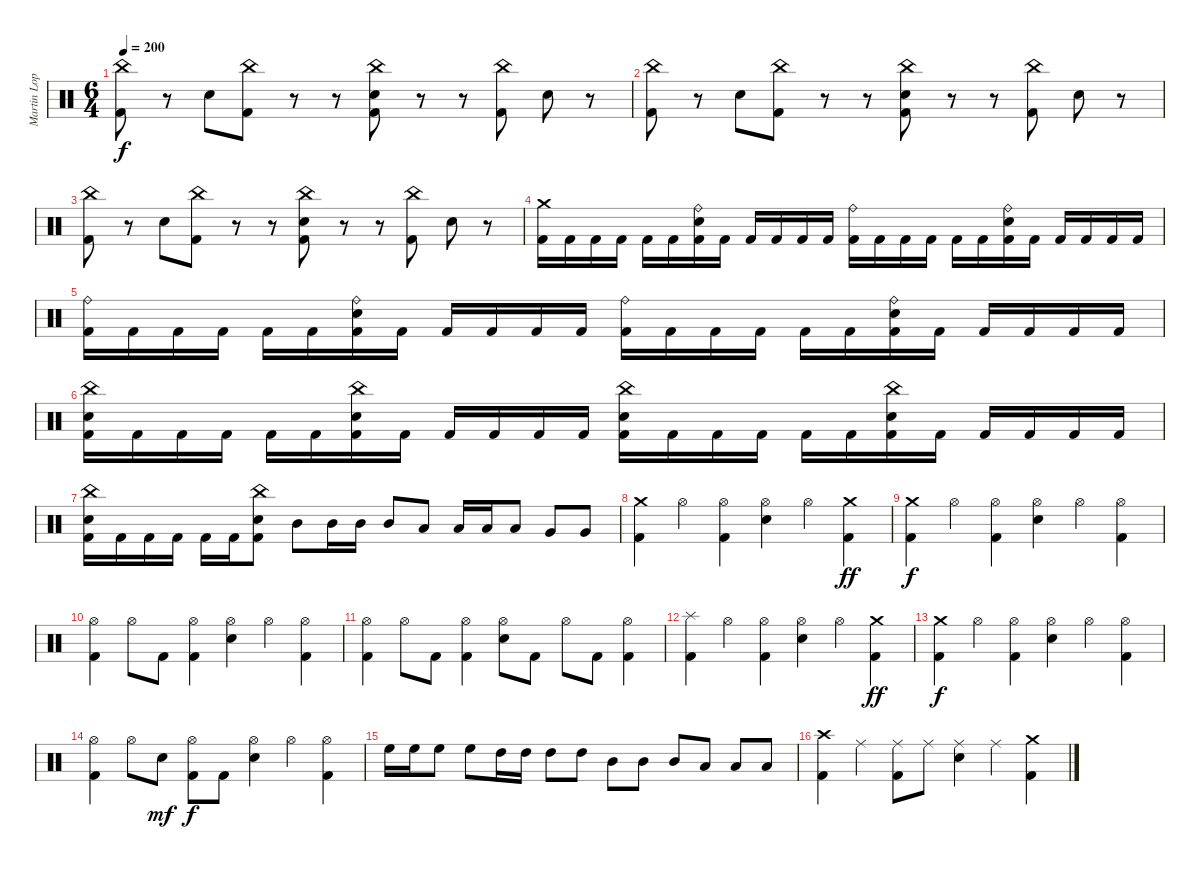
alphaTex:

\track ("Martin Lopez" "Martin Lop") {instrument percussion}
\staff {score}
\articulation defaults
\ts (6 4)
\tempo 200
\clef neutral
\ks c
("China (hit)" "Kick (hit) 2").8{dy f} r.8 "Electric Snare (hit)".8 ("China (hit)" "Kick (hit) 2").8 r.8 r.8 ("China (hit)" "Electric Snare (hit)" "Kick (hit) 2").8 r.8 r.8 ("China (hit)" "Kick (hit) 2").8 "Electric Snare (hit)".8 r.8 |
("China (hit)" "Kick (hit) 2").8 r.8 "Electric Snare (hit)".8 ("China (hit)" "Kick (hit) 2").8 r.8 r.8 ("China (hit)" "Electric Snare (hit)" "Kick (hit) 2").8 r.8 r.8 ("China (hit)" "Kick (hit) 2").8 "Electric Snare (hit)".8 r.8 |
("China (hit)" "Kick (hit) 2").8 r.8 "Electric Snare (hit)".8 ("China (hit)" "Kick (hit) 2").8 r.8 r.8 ("China (hit)" "Electric Snare (hit)" "Kick (hit) 2").8 r.8 r.8 ("China (hit)" "Kick (hit) 2").8 "Electric Snare (hit)".8 r.8 |
("Crash medium (hit)" "Kick (hit) 2").16 "Kick (hit) 2".16 "Kick (hit) 2".16 "Kick (hit) 2".16 "Kick (hit) 2".16 "Kick (hit) 2".16 ("Ride (bell)" "Electric Snare (hit)" "Kick (hit) 2").16 "Kick (hit) 2".16 "Kick (hit) 2".16 "Kick (hit) 2".16 "Kick (hit) 2".16 "Kick (hit) 2".16 ("Ride (bell)" "Kick (hit) 2").16 "Kick (hit) 2".16 "Kick (hit) 2".16 "Kick (hit) 2".16 "Kick (hit) 2".16 "Kick (hit) 2".16 ("Ride (bell)" "Electric Snare (hit)" "Kick (hit) 2").16 "Kick (hit) 2".16 "Kick (hit) 2".16 "Kick (hit) 2".16 "Kick (hit) 2".16 "Kick (hit) 2".16 |
("Ride (bell)" "Kick (hit) 2").16 "Kick (hit) 2".16 "Kick (hit) 2".16 "Kick (hit) 2".16 "Kick (hit) 2".16 "Kick (hit) 2".16 ("Ride (bell)" "Electric Snare (hit)" "Kick (hit) 2").16 "Kick (hit) 2".16 "Kick (hit) 2".16 "Kick (hit) 2".16 "Kick (hit) 2".16 "Kick (hit) 2".16 ("Ride (bell)" "Kick (hit) 2").16 "Kick (hit) 2".16 "Kick (hit) 2".16 "Kick (hit) 2".16 "Kick (hit) 2".16 "Kick (hit) 2".16 ("Ride (bell)" "Electric Snare (hit)" "Kick (hit) 2").16 "Kick (hit) 2".16 "Kick (hit) 2".16 "Kick (hit) 2".16 "Kick (hit) 2".16 "Kick (hit) 2".16 |
("China (hit)" "Electric Snare (hit)" "Kick (hit) 2").16 "Kick (hit) 2".16 "Kick (hit) 2".16 "Kick (hit) 2".16 "Kick (hit) 2".16 "Kick (hit) 2".16 ("China (hit)" "Electric Snare (hit)" "Kick (hit) 2").16 "Kick (hit) 2".16 "Kick (hit) 2".16 "Kick (hit) 2".16 "Kick (hit) 2".16 "Kick (hit) 2".16 ("China (hit)" "Electric Snare (hit)" "Kick (hit) 2").16 "Kick (hit) 2".16 "Kick (hit) 2".16 "Kick (hit) 2".16 "Kick (hit) 2".16 "Kick (hit) 2".16 ("China (hit)" "Electric Snare (hit)" "Kick (hit) 2").16 "Kick (hit) 2".16 "Kick (hit) 2".16 "Kick (hit) 2".16 "Kick (hit) 2".16 "Kick (hit) 2".16 |
("China (hit)" "Electric Snare (hit)" "Kick (hit) 2").16 "Kick (hit) 2".16 "Kick (hit) 2".16 "Kick (hit) 2".16 "Kick (hit) 2".16 "Kick (hit) 2".16 ("China (hit)" "Electric Snare (hit)" "Kick (hit) 2").8 "Mid Tom (hit)".8 "Mid Tom (hit)".16 "Mid Tom (hit)".16 "Mid Tom (hit)".8 "Low Tom (hit)".8 "Low Tom (hit)".16 "Low Tom (hit)".16 "Low Tom (hit)".8 "Very Low Tom (hit)".8 "Very Low Tom (hit)".8 |
("Crash medium (hit)" "Kick (hit) 2").4 "Hi-Hat (open)".4 ("Hi-Hat (open)" "Kick (hit) 2").4 ("Hi-Hat (open)" "Electric Snare (hit)").4 "Hi-Hat (open)".4 ("Crash medium (hit)" "Kick (hit) 2").4{dy ff} |
("Crash medium (hit)" "Kick (hit) 2").4{dy f} "Hi-Hat (open)".4 ("Hi-Hat (open)" "Kick (hit) 2").4 ("Hi-Hat (open)" "Electric Snare (hit)").4 "Hi-Hat (open)".4 ("Hi-Hat (open)" "Kick (hit) 2").4 |
("Hi-Hat (open)" "Kick (hit) 2").4 "Hi-Hat (open)".8 "Kick (hit) 2".8 ("Hi-Hat (open)" "Kick (hit) 2").4 ("Hi-Hat (open)" "Electric Snare (hit)").4 "Hi-Hat (open)".4 ("Hi-Hat (open)" "Kick (hit) 2").4 |
("Hi-Hat (open)" "Kick (hit) 2").4 "Hi-Hat (open)".8 "Kick (hit) 2".8 ("Hi-Hat (open)" "Kick (hit) 2").4 ("Hi-Hat (open)" "Electric Snare (hit)").8 "Kick (hit) 2".8 "Hi-Hat (open)".8 "Kick (hit) 2".8 ("Hi-Hat (open)" "Kick (hit) 2").4 |
("Splash (hit)" "Kick (hit) 2").4 "Hi-Hat (open)".4 ("Hi-Hat (open)" "Kick (hit) 2").4 ("Hi-Hat (open)" "Electric Snare (hit)").4 "Hi-Hat (open)".4 ("Crash medium (hit)" "Kick (hit) 2").4{dy ff} |
("Crash medium (hit)" "Kick (hit) 2").4{dy f} "Hi-Hat (open)".4 ("Hi-Hat (open)" "Kick (hit) 2").4 ("Hi-Hat (open)" "Electric Snare (hit)").4 "Hi-Hat (open)".4 ("Hi-Hat (open)" "Kick (hit) 2").4 |
("Hi-Hat (open)" "Kick (hit) 2").4 "Hi-Hat (open)".8 "Electric Snare (hit)".8{dy mf} ("Hi-Hat (open)" "Kick (hit) 2").8{dy f} "Kick (hit) 2".8 ("Hi-Hat (open)" "Electric Snare (hit)").4 "Hi-Hat (open)".4 ("Hi-Hat (open)" "Kick (hit) 2").4 |
"High Floor Tom (hit)".16 "High Floor Tom (hit)".16 "High Floor Tom (hit)".8 "High Floor Tom (hit)".8 "High Tom (hit)".16 "High Tom (hit)".16 "High Tom (hit)".8 "High Tom (hit)".8 "Mid Tom (hit)".8 "Mid Tom (hit)".8 "Mid Tom (hit)".8 "Low Tom (hit)".8 "Low Tom (hit)".8 "Low Tom (hit)".8 |
("Crash high (hit)" "Kick (hit) 2").4 "Ride (middle)".4 ("Ride (middle)" "Kick (hit) 2").8 "Ride (middle)".8 ("Ride (middle)" "Electric Snare (hit)").4 "Ride (middle)".4 ("Crash medium (hit)" "Kick (hit) 2").4
